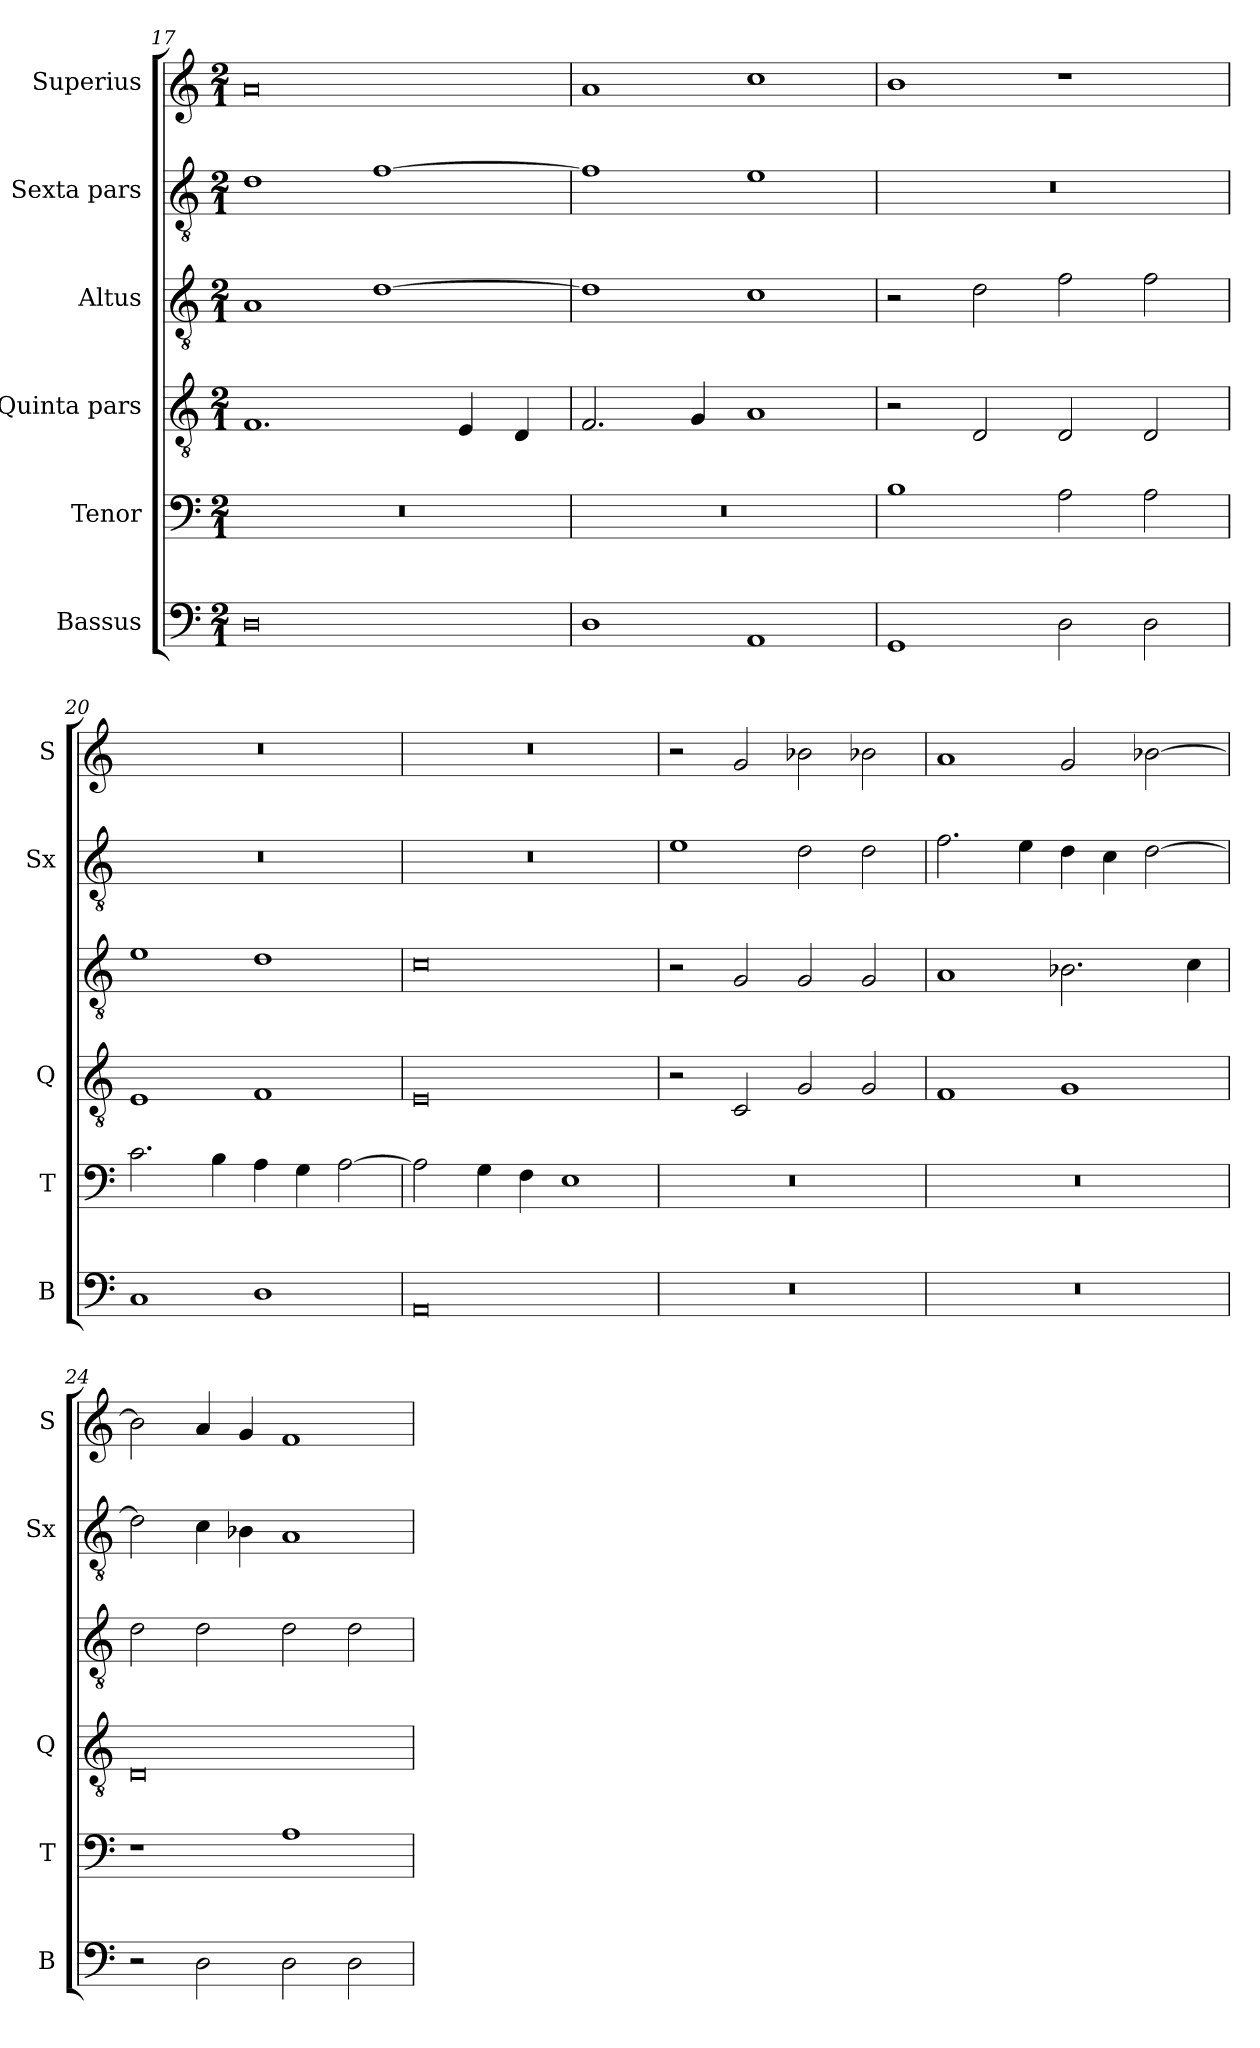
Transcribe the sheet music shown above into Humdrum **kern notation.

**kern	**kern	**kern	**kern	**kern	**kern
*part6	*part5	*part4	*part3	*part2	*part1
*staff6	*staff5	*staff4	*staff3	*staff2	*staff1
*I"Bassus	*I"Tenor	*I"Quinta pars	*I"Altus	*I"Sexta pars	*I"Superius
*I'B	*I'T	*I'Q	*	*I'Sx	*I'S
*clefF4	*clefF4	*clefGv2	*clefGv2	*clefGv2	*clefG2
*k[]	*k[]	*k[]	*k[]	*k[]	*k[]
*M2/1	*M2/1	*M2/1	*M2/1	*M2/1	*M2/1
=17	=17	=17	=17	=17	=17
0D	0r	1.F	1A	1d	0a
.	.	.	[1d	[1f	.
.	.	4E/	.	.	.
.	.	4D/	.	.	.
=18	=18	=18	=18	=18	=18
1D	0r	2.F/	1d]	1f]	1a
.	.	4G/	.	.	.
1AA	.	1A	1c	1e	1cc
=19	=19	=19	=19	=19	=19
1GG	1B	2r	2r	0r	1b
.	.	2D/	2d\	.	.
2D\	2A\	2D/	2f\	.	1r
2D\	2A\	2D/	2f\	.	.
=20	=20	=20	=20	=20	=20
1C	2.c\	1E	1e	0r	0r
.	4B\	.	.	.	.
1D	4A\	1F	1d	.	.
.	4G\	.	.	.	.
.	[2A\	.	.	.	.
=21	=21	=21	=21	=21	=21
0AA	2A\]	0E	0c	0r	0r
.	4G\	.	.	.	.
.	4F\	.	.	.	.
.	1E	.	.	.	.
=22	=22	=22	=22	=22	=22
0r	0r	2r	2r	1e	2r
.	.	2C/	2G/	.	2g/
.	.	2G/	2G/	2d\	2b-X\
.	.	2G/	2G/	2d\	2b-X\
=23	=23	=23	=23	=23	=23
0r	0r	1F	1A	2.f\	1a
.	.	.	.	4e\	.
.	.	1G	2.B-X\	4d\	2g/
.	.	.	.	4c\	.
.	.	.	.	[2d\	[2b-X\
.	.	.	4c\	.	.
=24	=24	=24	=24	=24	=24
2r	1r	0D	2d\	2d\]	2b-\]
2D\	.	.	2d\	4c\	4a/
.	.	.	.	4B-X\	4g/
2D\	1A	.	2d\	1A	1f
2D\	.	.	2d\	.	.
=	=	=	=	=	=
*-	*-	*-	*-	*-	*-
